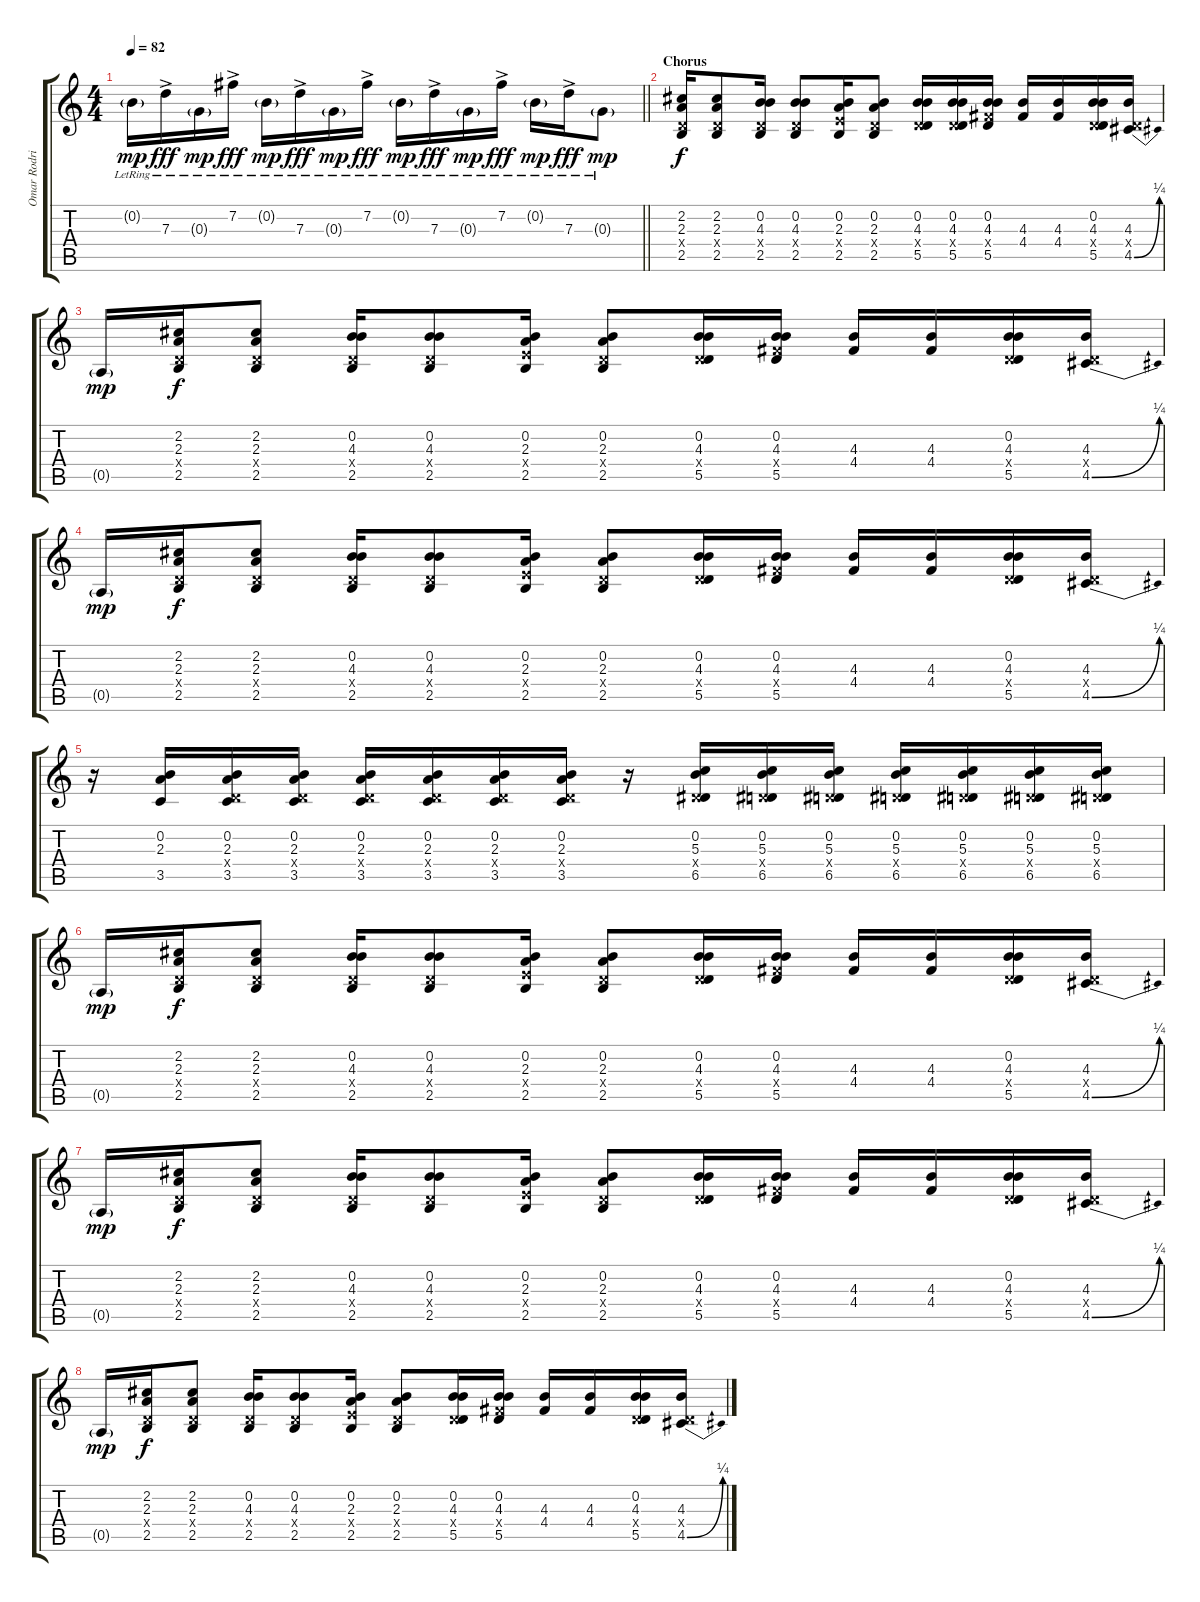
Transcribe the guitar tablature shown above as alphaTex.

\track ("Omar Rodriguez-Lopez - Lead" "Omar Rodri") {instrument distortionguitar}
\staff {score tabs}
\tuning (E4 B3 G3 D3 A2 E2) {hide}
\ts (4 4)
\tempo 82
\clef g2
\barLineRight lightlight
\ks c
0.2{g lr}.16{dy mp} 7.3{ac lr}.16{dy fff} 0.3{g lr}.16{dy mp} 7.2{ac lr}.16{dy fff} 0.2{g lr}.16{dy mp} 7.3{ac lr}.16{dy fff} 0.3{g lr}.16{dy mp} 7.2{ac lr}.16{dy fff} 0.2{g lr}.16{dy mp} 7.3{ac lr}.16{dy fff} 0.3{g lr}.16{dy mp} 7.2{ac lr}.16{dy fff} 0.2{g lr}.16{dy mp} 7.3{ac lr}.16{dy fff} 0.3{g lr}.8{dy mp} |
\section ("" "Chorus")
(2.2 2.3 0.4{x} 2.5).16{dy f balance 12} (2.2 2.3 0.4{x} 2.5).8 (0.2 4.3 0.4{x} 2.5).16 (0.2 4.3 0.4{x} 2.5).8 (0.2 2.3 2.4{x} 2.5).16 (0.2 2.3 0.4{x} 2.5).8 (0.2 4.3 0.4{x} 5.5).16 (0.2 4.3 0.4{x} 5.5).16 (0.2 4.3 4.4{x} 5.5).16 (4.3 4.4).16 (4.3 4.4).16 (0.2 4.3 0.4{x} 5.5).16 (4.3 0.4{x} 4.5{be (bend 0 0 60 1)}).16 |
0.5{g}.16{dy mp} (2.2 2.3 0.4{x} 2.5).16{dy f} (2.2 2.3 0.4{x} 2.5).8 (0.2 4.3 0.4{x} 2.5).16 (0.2 4.3 0.4{x} 2.5).8 (0.2 2.3 2.4{x} 2.5).16 (0.2 2.3 0.4{x} 2.5).8 (0.2 4.3 0.4{x} 5.5).16 (0.2 4.3 4.4{x} 5.5).16 (4.3 4.4).16 (4.3 4.4).16 (0.2 4.3 0.4{x} 5.5).16 (4.3 0.4{x} 4.5{be (bend 0 0 60 1)}).16 |
0.5{g}.16{dy mp} (2.2 2.3 0.4{x} 2.5).16{dy f} (2.2 2.3 0.4{x} 2.5).8 (0.2 4.3 0.4{x} 2.5).16 (0.2 4.3 0.4{x} 2.5).8 (0.2 2.3 2.4{x} 2.5).16 (0.2 2.3 0.4{x} 2.5).8 (0.2 4.3 0.4{x} 5.5).16 (0.2 4.3 4.4{x} 5.5).16 (4.3 4.4).16 (4.3 4.4).16 (0.2 4.3 0.4{x} 5.5).16 (4.3 0.4{x} 4.5{be (bend 0 0 60 1)}).16 |
r.16 (0.2 2.3 3.5).16 (0.2 2.3 0.4{x} 3.5).16 (0.2 2.3 0.4{x} 3.5).16 (0.2 2.3 0.4{x} 3.5).16 (0.2 2.3 0.4{x} 3.5).16 (0.2 2.3 0.4{x} 3.5).16 (0.2 2.3 0.4{x} 3.5).16 r.16 (0.2 5.3 0.4{x} 6.5).16 (0.2 5.3 0.4{x} 6.5).16 (0.2 5.3 0.4{x} 6.5).16 (0.2 5.3 0.4{x} 6.5).16 (0.2 5.3 0.4{x} 6.5).16 (0.2 5.3 0.4{x} 6.5).16 (0.2 5.3 0.4{x} 6.5).16 |
0.5{g}.16{dy mp} (2.2 2.3 0.4{x} 2.5).16{dy f} (2.2 2.3 0.4{x} 2.5).8 (0.2 4.3 0.4{x} 2.5).16 (0.2 4.3 0.4{x} 2.5).8 (0.2 2.3 2.4{x} 2.5).16 (0.2 2.3 0.4{x} 2.5).8 (0.2 4.3 0.4{x} 5.5).16 (0.2 4.3 4.4{x} 5.5).16 (4.3 4.4).16 (4.3 4.4).16 (0.2 4.3 0.4{x} 5.5).16 (4.3 0.4{x} 4.5{be (bend 0 0 60 1)}).16 |
0.5{g}.16{dy mp} (2.2 2.3 0.4{x} 2.5).16{dy f} (2.2 2.3 0.4{x} 2.5).8 (0.2 4.3 0.4{x} 2.5).16 (0.2 4.3 0.4{x} 2.5).8 (0.2 2.3 2.4{x} 2.5).16 (0.2 2.3 0.4{x} 2.5).8 (0.2 4.3 0.4{x} 5.5).16 (0.2 4.3 4.4{x} 5.5).16 (4.3 4.4).16 (4.3 4.4).16 (0.2 4.3 0.4{x} 5.5).16 (4.3 0.4{x} 4.5{be (bend 0 0 60 1)}).16 |
0.5{g}.16{dy mp} (2.2 2.3 0.4{x} 2.5).16{dy f} (2.2 2.3 0.4{x} 2.5).8 (0.2 4.3 0.4{x} 2.5).16 (0.2 4.3 0.4{x} 2.5).8 (0.2 2.3 2.4{x} 2.5).16 (0.2 2.3 0.4{x} 2.5).8 (0.2 4.3 0.4{x} 5.5).16 (0.2 4.3 4.4{x} 5.5).16 (4.3 4.4).16 (4.3 4.4).16 (0.2 4.3 0.4{x} 5.5).16 (4.3 0.4{x} 4.5{be (bend 0 0 60 1)}).16
